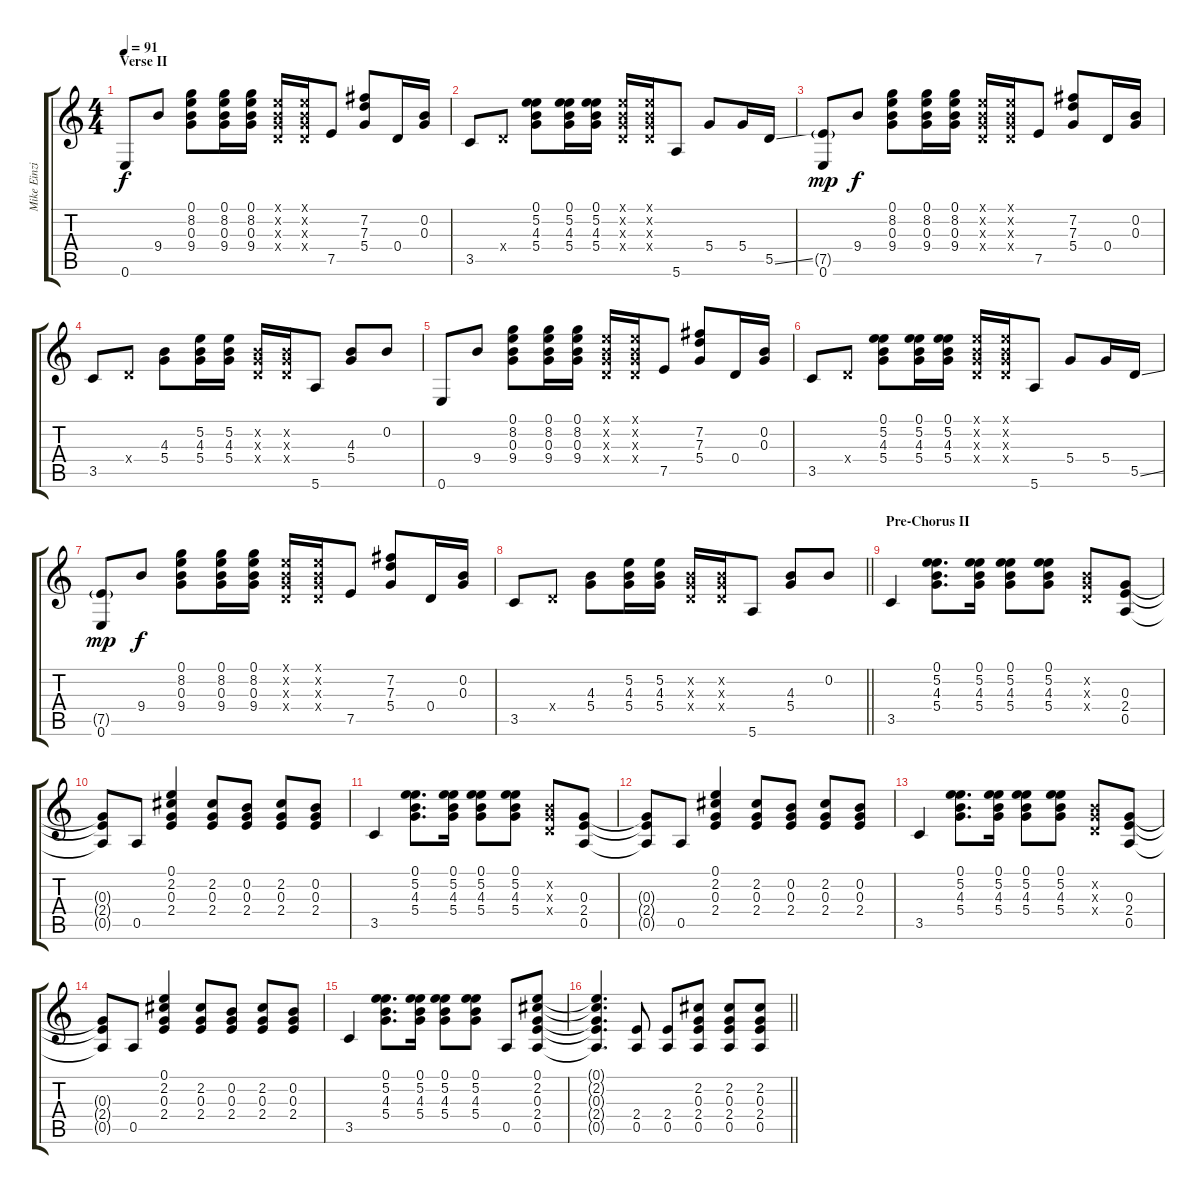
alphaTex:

\track ("Mike Einziger" "Mike Einzi") {instrument acousticguitarsteel}
\staff {score tabs}
\tuning (E4 B3 G3 D3 A2 E2) {hide}
\ts (4 4)
\section ("" "Verse II")
\tempo 91
\clef g2
\ks c
0.6.8{dy f} 9.4.8 (0.1 8.2 0.3 9.4).8 (0.1 8.2 0.3 9.4).16 (0.1 8.2 0.3 9.4).16 (0.1{x} 0.2{x} 0.3{x} 0.4{x}).16 (0.1{x} 0.2{x} 0.3{x} 0.4{x}).16 7.5.8 (7.2 7.3 5.4).8 0.4.16 (0.2 0.3).16 |
3.5.8 0.4{x}.8 (0.1 5.2 4.3 5.4).8 (0.1 5.2 4.3 5.4).16 (0.1 5.2 4.3 5.4).16 (0.1{x} 0.2{x} 0.3{x} 0.4{x}).16 (0.1{x} 0.2{x} 0.3{x} 0.4{x}).16 5.6.8 5.4.8 5.4.16 5.5{ss}.16 |
(7.5{g} 0.6).8{dy mp} 9.4.8{dy f} (0.1 8.2 0.3 9.4).8 (0.1 8.2 0.3 9.4).16 (0.1 8.2 0.3 9.4).16 (0.1{x} 0.2{x} 0.3{x} 0.4{x}).16 (0.1{x} 0.2{x} 0.3{x} 0.4{x}).16 7.5.8 (7.2 7.3 5.4).8 0.4.16 (0.2 0.3).16 |
3.5.8 0.4{x}.8 (4.3 5.4).8 (5.2 4.3 5.4).16 (5.2 4.3 5.4).16 (0.2{x} 0.3{x} 0.4{x}).16 (0.2{x} 0.3{x} 0.4{x}).16 5.6.8 (4.3 5.4).8 0.2.8 |
0.6.8 9.4.8 (0.1 8.2 0.3 9.4).8 (0.1 8.2 0.3 9.4).16 (0.1 8.2 0.3 9.4).16 (0.1{x} 0.2{x} 0.3{x} 0.4{x}).16 (0.1{x} 0.2{x} 0.3{x} 0.4{x}).16 7.5.8 (7.2 7.3 5.4).8 0.4.16 (0.2 0.3).16 |
3.5.8 0.4{x}.8 (0.1 5.2 4.3 5.4).8 (0.1 5.2 4.3 5.4).16 (0.1 5.2 4.3 5.4).16 (0.1{x} 0.2{x} 0.3{x} 0.4{x}).16 (0.1{x} 0.2{x} 0.3{x} 0.4{x}).16 5.6.8 5.4.8 5.4.16 5.5{ss}.16 |
(7.5{g} 0.6).8{dy mp} 9.4.8{dy f} (0.1 8.2 0.3 9.4).8 (0.1 8.2 0.3 9.4).16 (0.1 8.2 0.3 9.4).16 (0.1{x} 0.2{x} 0.3{x} 0.4{x}).16 (0.1{x} 0.2{x} 0.3{x} 0.4{x}).16 7.5.8 (7.2 7.3 5.4).8 0.4.16 (0.2 0.3).16 |
\barLineRight lightlight
3.5.8 0.4{x}.8 (4.3 5.4).8 (5.2 4.3 5.4).16 (5.2 4.3 5.4).16 (0.2{x} 0.3{x} 0.4{x}).16 (0.2{x} 0.3{x} 0.4{x}).16 5.6.8 (4.3 5.4).8 0.2.8 |
\section ("" "Pre-Chorus II")
3.5.4 (0.1 5.2 4.3 5.4).8{d} (0.1 5.2 4.3 5.4).16 (0.1 5.2 4.3 5.4).8 (0.1 5.2 4.3 5.4).8 (0.2{x} 0.3{x} 0.4{x}).8 (0.3 2.4 0.5).8 |
(0.3{t} 2.4{t} 0.5{t}).8 0.5.8 (0.1 2.2 0.3 2.4).4 (2.2 0.3 2.4).8 (0.2 0.3 2.4).8 (2.2 0.3 2.4).8 (0.2 0.3 2.4).8 |
3.5.4 (0.1 5.2 4.3 5.4).8{d} (0.1 5.2 4.3 5.4).16 (0.1 5.2 4.3 5.4).8 (0.1 5.2 4.3 5.4).8 (0.2{x} 0.3{x} 0.4{x}).8 (0.3 2.4 0.5).8 |
(0.3{t} 2.4{t} 0.5{t}).8 0.5.8 (0.1 2.2 0.3 2.4).4 (2.2 0.3 2.4).8 (0.2 0.3 2.4).8 (2.2 0.3 2.4).8 (0.2 0.3 2.4).8 |
3.5.4 (0.1 5.2 4.3 5.4).8{d} (0.1 5.2 4.3 5.4).16 (0.1 5.2 4.3 5.4).8 (0.1 5.2 4.3 5.4).8 (0.2{x} 0.3{x} 0.4{x}).8 (0.3 2.4 0.5).8 |
(0.3{t} 2.4{t} 0.5{t}).8 0.5.8 (0.1 2.2 0.3 2.4).4 (2.2 0.3 2.4).8 (0.2 0.3 2.4).8 (2.2 0.3 2.4).8 (0.2 0.3 2.4).8 |
3.5.4 (0.1 5.2 4.3 5.4).8{d} (0.1 5.2 4.3 5.4).16 (0.1 5.2 4.3 5.4).8 (0.1 5.2 4.3 5.4).8 0.5.8 (0.1 2.2 0.3 2.4 0.5).8 |
\barLineRight lightlight
(0.1{t} 2.2{t} 0.3{t} 2.4{t} 0.5{t}).4{d} (2.4 0.5).8 (2.4 0.5).8 (2.2 0.3 2.4 0.5).8 (2.2 0.3 2.4 0.5).8 (2.2 0.3 2.4 0.5).8
